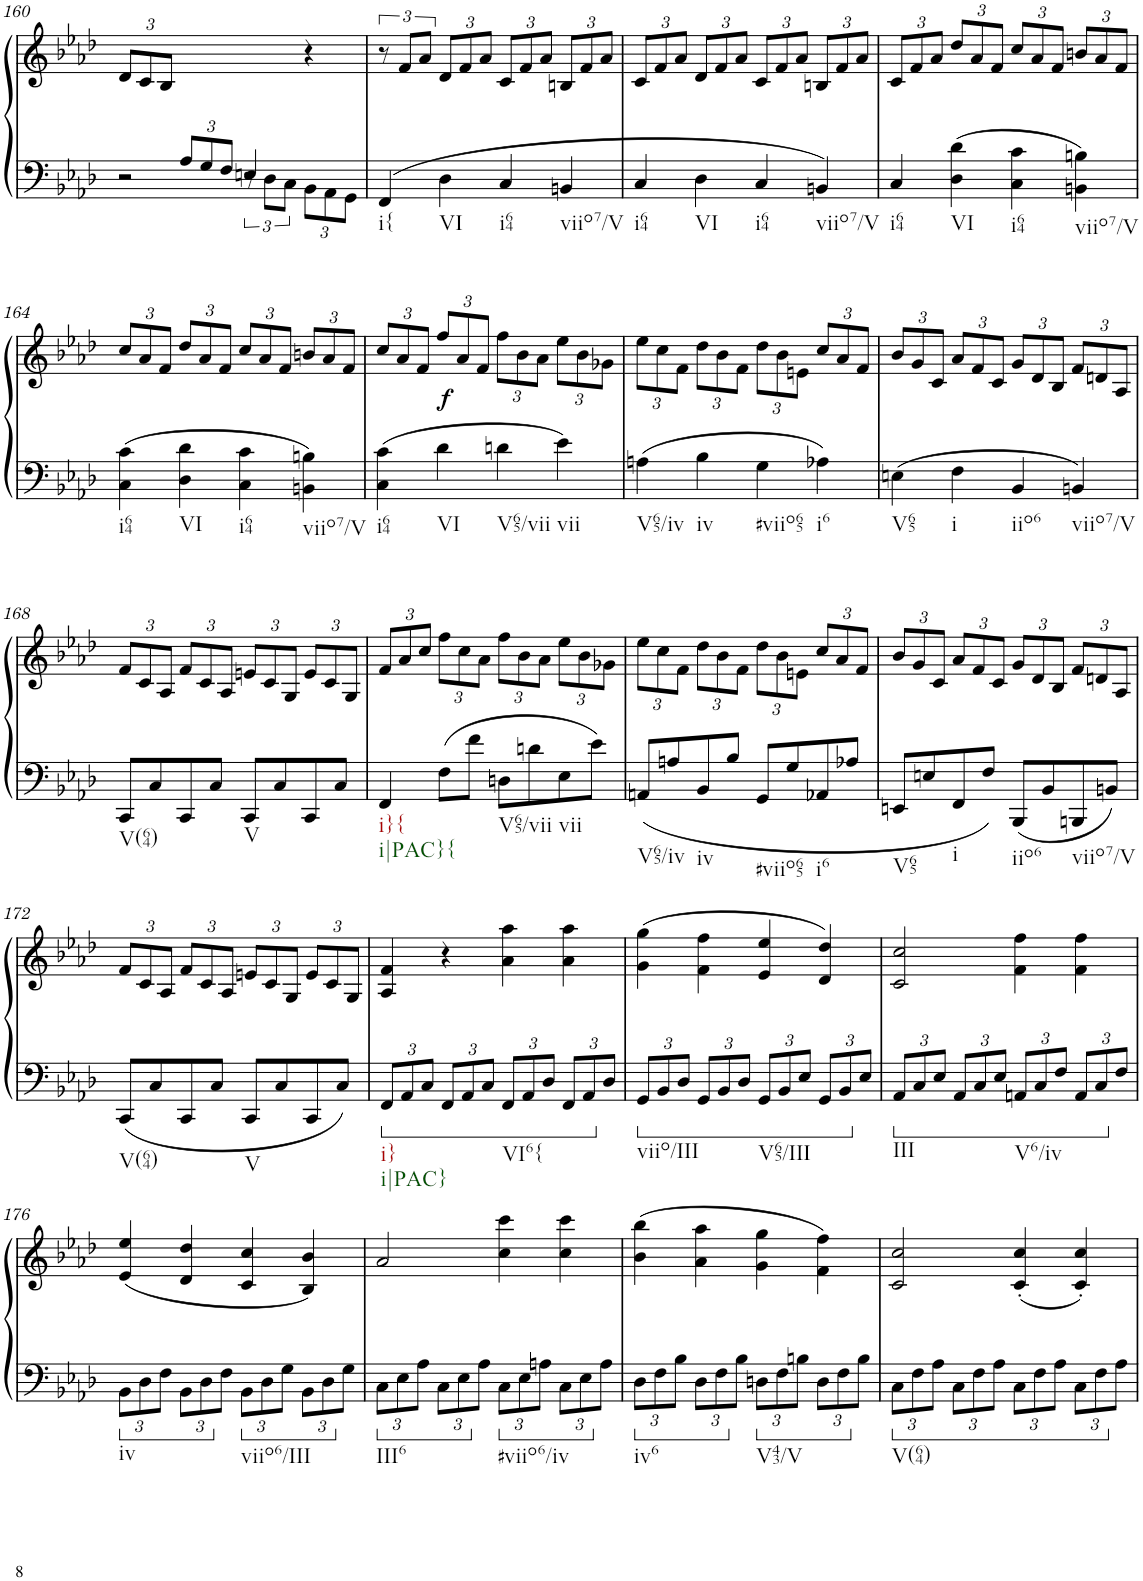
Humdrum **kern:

**kern	**kern	**dynam
*part1	*part1	*part1
*staff2	*staff1	*staff1/2
*I"Piano	*	*
*I'Pno.	*	*
!!LO:PB:g=z
*clefF4	*clefG2	*
*k[b-e-a-d-]	*k[b-e-a-d-]	*
*A-:	*A-:	*
*M2/2	*M2/2	*
*met(c|)	*met(c|)	*
=160	=160	=160
*^	*	*
*	*	*Xbrackettup	*
4ryy	2r	12d-/L	.
.	.	12c/	.
.	.	12B-/J	.
*Xbrackettup	*	*	*
12A-/L	.	2ryy	.
12G/	.	.	.
12F/J	.	.	.
*	*brackettup	*	*
4En/	12r	.	.
.	12D-\L	.	.
.	12C\J	.	.
*	*Xbrackettup	*	*
4ryy	12BB-\L	4r	.
.	12AA-\	.	.
.	12GG\J	.	.
*v	*v	*	*
=161	=161	=161
*	*brackettup	*
*^	*	*
!LO:TX:b:t=i{	!	!	!
*v	*v	*	*
4FF/	12r	.
.	12f/L	.
.	12a-/J	.
*	*Xbrackettup	*
!LO:TX:b:t=VI	!	!
4D-\	12d-/L	.
.	12f/	.
.	12a-/J	.
!LO:TX:b:t=i64	!	!
4C/	12c/L	.
.	12f/	.
.	12a-/J	.
!LO:TX:b:t=viio7/V	!	!
4BBn/	12Bn/L	.
.	12f/	.
.	12a-/J	.
=162	=162	=162
!LO:TX:b:t=i64	!	!
4C/	12c/L	.
.	12f/	.
.	12a-/J	.
!LO:TX:b:t=VI	!	!
4D-\	12d-/L	.
.	12f/	.
.	12a-/J	.
!LO:TX:b:t=i64	!	!
4C/	12c/L	.
.	12f/	.
.	12a-/J	.
!LO:TX:b:t=viio7/V	!	!
4BBn/	12Bn/L	.
.	12f/	.
.	12a-/J	.
=163	=163	=163
!LO:TX:b:t=i64	!	!
4C/	12c/L	.
.	12f/	.
.	12a-/J	.
!LO:TX:b:t=VI	!	!
4D-\ 4d-\	12dd-/L	.
.	12a-/	.
.	12f/J	.
!LO:TX:b:t=i64	!	!
4C\ 4c\	12cc/L	.
.	12a-/	.
.	12f/J	.
!LO:TX:b:t=viio7/V	!	!
4BBn\ 4Bn\	12bn/L	.
.	12a-/	.
.	12f/J	.
!!LO:LB:g=z
=164	=164	=164
!LO:TX:b:t=i64	!	!
4C\ 4c\	12cc/L	.
.	12a-/	.
.	12f/J	.
!LO:TX:b:t=VI	!	!
4D-\ 4d-\	12dd-/L	.
.	12a-/	.
.	12f/J	.
!LO:TX:b:t=i64	!	!
4C\ 4c\	12cc/L	.
.	12a-/	.
.	12f/J	.
!LO:TX:b:t=viio7/V	!	!
4BBn\ 4Bn\	12bn/L	.
.	12a-/	.
.	12f/J	.
=165	=165	=165
!LO:TX:b:t=i64	!	!
4C\ 4c\	12cc/L	.
.	12a-/	.
.	12f/J	.
!LO:TX:b:t=VI	!	!
!	!	!LO:DY:b
4d-\	12ff/L	f
.	12a-/	.
.	12f/J	.
!LO:TX:b:t=V65/vii	!	!
4dn\	12ff\L	.
.	12b-\	.
.	12a-\J	.
!LO:TX:b:t=vii	!	!
4e-\	12ee-\L	.
.	12b-\	.
.	12g-X\J	.
=166	=166	=166
!LO:TX:b:t=V65/iv	!	!
4An\	12ee-\L	.
.	12cc\	.
.	12f\J	.
!LO:TX:b:t=iv	!	!
4B-\	12dd-\L	.
.	12b-\	.
.	12f\J	.
!LO:TX:b:t=#viio65	!	!
4G\	12dd-\L	.
.	12b-\	.
.	12en\J	.
!LO:TX:b:t=i6	!	!
4A-X\	12cc/L	.
.	12a-/	.
.	12f/J	.
=167	=167	=167
!LO:TX:b:t=V65	!	!
4En\	12b-/L	.
.	12g/	.
.	12c/J	.
!LO:TX:b:t=i	!	!
4F\	12a-/L	.
.	12f/	.
.	12c/J	.
!LO:TX:b:t=iio6	!	!
4BB-/	12g/L	.
.	12d-/	.
.	12B-/J	.
!LO:TX:b:t=viio7/V	!	!
4BBn/	12f/L	.
.	12dn/	.
.	12A-/J	.
!!LO:LB:g=z
=168	=168	=168
!LO:TX:b:t=V(64)	!	!
8CC/L	12f/L	.
.	12c/	.
8C/	.	.
.	12A-/J	.
8CC/	12f/L	.
.	12c/	.
8C/J	.	.
.	12A-/J	.
!LO:TX:b:t=V	!	!
8CC/L	12en/L	.
.	12c/	.
8C/	.	.
.	12G/J	.
8CC/	12e/L	.
.	12c/	.
8C/J	.	.
.	12G/J	.
=169	=169	=169
!LO:TX:b:t=i}{	!	!
!LO:TX:b:t=i|PAC}{	!	!
4FF/	12f/L	.
.	12a-/	.
.	12cc/J	.
8F\L	12ff\L	.
.	12cc\	.
8f\J	.	.
.	12a-\J	.
!LO:TX:b:t=V65/vii	!	!
8Dn\L	12ff\L	.
.	12b-\	.
8dn\	.	.
.	12a-\J	.
!LO:TX:b:t=vii	!	!
8E-\	12ee-\L	.
.	12b-\	.
8e-\J	.	.
.	12g-X\J	.
=170	=170	=170
!LO:TX:b:t=V65/iv	!	!
8AAn/L	12ee-\L	.
.	12cc\	.
8An/	.	.
.	12f\J	.
!LO:TX:b:t=iv	!	!
8BB-/	12dd-\L	.
.	12b-\	.
8B-/J	.	.
.	12f\J	.
!LO:TX:b:t=#viio65	!	!
8GG/L	12dd-\L	.
.	12b-\	.
8G/	.	.
.	12en\J	.
!LO:TX:b:t=i6	!	!
8AA-X/	12cc/L	.
.	12a-/	.
8A-X/J	.	.
.	12f/J	.
=171	=171	=171
!LO:TX:b:t=V65	!	!
8EEn/L	12b-/L	.
.	12g/	.
8En/	.	.
.	12c/J	.
!LO:TX:b:t=i	!	!
8FF/	12a-/L	.
.	12f/	.
8F/J	.	.
.	12c/J	.
!LO:TX:b:t=iio6	!	!
8BBB-/L	12g/L	.
.	12d-/	.
8BB-/	.	.
.	12B-/J	.
!LO:TX:b:t=viio7/V	!	!
8BBBn/	12f/L	.
.	12dn/	.
8BBn/J	.	.
.	12A-/J	.
!!LO:LB:g=z
=172	=172	=172
!LO:TX:b:t=V(64)	!	!
8CC/L	12f/L	.
.	12c/	.
8C/	.	.
.	12A-/J	.
8CC/	12f/L	.
.	12c/	.
8C/J	.	.
.	12A-/J	.
!LO:TX:b:t=V	!	!
8CC/L	12en/L	.
.	12c/	.
8C/	.	.
.	12G/J	.
8CC/	12e/L	.
.	12c/	.
8C/J	.	.
.	12G/J	.
=173	=173	=173
!LO:TX:b:t=i}	!	!
!LO:TX:b:t=i|PAC}	!	!
12FF/L	4A-/ 4f/	.
12AA-/	.	.
12C/J	.	.
12FF/L	4r	.
12AA-/	.	.
12C/J	.	.
!LO:TX:b:t=VI6{	!	!
12FF/L	4a-\ 4aa-\	.
12AA-/	.	.
12D-/J	.	.
12FF/L	4a-\ 4aa-\	.
12AA-/	.	.
12D-/J	.	.
=174	=174	=174
!LO:TX:b:t=viio/III	!	!
12GG/L	(4g\ 4gg\	.
12BB-/	.	.
12D-/J	.	.
12GG/L	4f\ 4ff\	.
12BB-/	.	.
12D-/J	.	.
!LO:TX:b:t=V65/III	!	!
12GG/L	4e-/ 4ee-/	.
12BB-/	.	.
12E-/J	.	.
12GG/L	4d-/ 4dd-/)	.
12BB-/	.	.
12E-/J	.	.
=175	=175	=175
!LO:TX:b:t=III	!	!
12AA-/L	2c/ 2cc/	.
12C/	.	.
12E-/J	.	.
12AA-/L	.	.
12C/	.	.
12E-/J	.	.
!LO:TX:b:t=V6/iv	!	!
12AAn/L	4f\ 4ff\	.
12C/	.	.
12F/J	.	.
12AA/L	4f\ 4ff\	.
12C/	.	.
12F/J	.	.
!!LO:LB:g=z
=176	=176	=176
!LO:TX:b:t=iv	!	!
12BB-\L	(4e-/ 4ee-/	.
12D-\	.	.
12F\J	.	.
12BB-\L	4d-/ 4dd-/	.
12D-\	.	.
12F\J	.	.
!LO:TX:b:t=viio6/III	!	!
12BB-\L	4c/ 4cc/	.
12D-\	.	.
12G\J	.	.
12BB-\L	4B-/ 4b-/)	.
12D-\	.	.
12G\J	.	.
=177	=177	=177
!LO:TX:b:t=III6	!	!
12C\L	2a-/	.
12E-\	.	.
12A-\J	.	.
12C\L	.	.
12E-\	.	.
12A-\J	.	.
!LO:TX:b:t=#viio6/iv	!	!
12C\L	4cc\ 4ccc\	.
12E-\	.	.
12An\J	.	.
12C\L	4cc\ 4ccc\	.
12E-\	.	.
12A\J	.	.
=178	=178	=178
!LO:TX:b:t=iv6	!	!
12D-\L	(4b-\ 4bb-\	.
12F\	.	.
12B-\J	.	.
12D-\L	4a-\ 4aa-\	.
12F\	.	.
12B-\J	.	.
!LO:TX:b:t=V43/V	!	!
12Dn\L	4g\ 4gg\	.
12F\	.	.
12Bn\J	.	.
12D\L	4f\ 4ff\)	.
12F\	.	.
12B\J	.	.
=179	=179	=179
!LO:TX:b:t=V(64)	!	!
12C\L	2c/ 2cc/	.
12F\	.	.
12A-\J	.	.
12C\L	.	.
12F\	.	.
12A-\J	.	.
12C\L	(4c/' 4cc/'	.
12F\	.	.
12A-\J	.	.
12C\L	4c/' 4cc/')	.
12F\	.	.
12A-\J	.	.
=	=	=
*-	*-	*-
